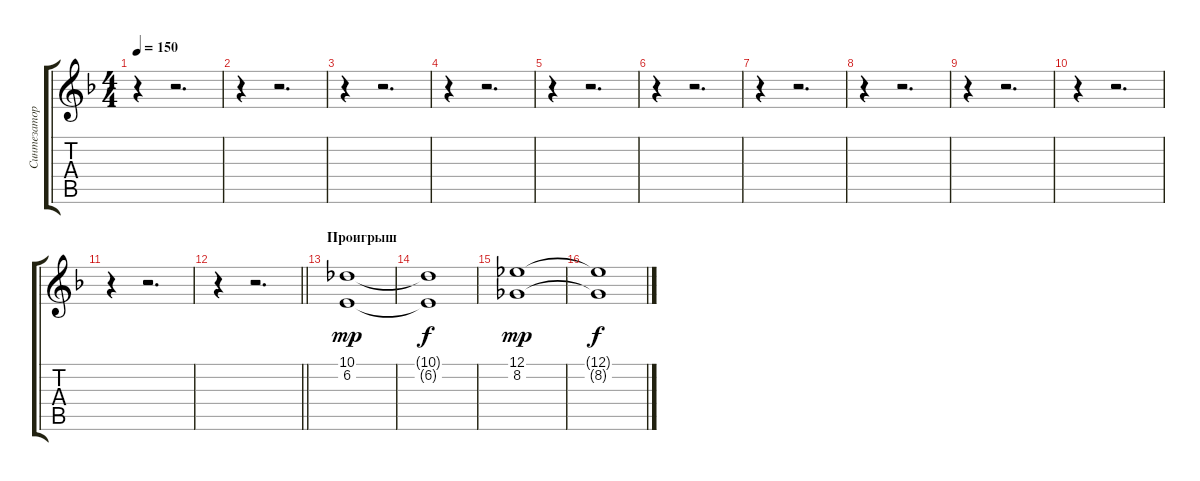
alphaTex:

\track ("Синтезатор" "Синтезатор") {instrument choiraahs}
\staff {score tabs}
\tuning (Eb4 Bb3 Gb3 Db3 Ab2 Eb2) {hide}
\ts (4 4)
\tempo 150
\clef g2
\ks dminor
r.4{dy mp} r.2{d} |
r.4 r.2{d} |
r.4 r.2{d} |
r.4 r.2{d} |
r.4 r.2{d} |
r.4 r.2{d} |
r.4 r.2{d} |
r.4 r.2{d} |
r.4 r.2{d} |
r.4 r.2{d} |
r.4 r.2{d} |
\barLineRight lightlight
r.4 r.2{d} |
\section ("" "Проигрыш")
(10.1 6.2).1 |
(10.1{t} 6.2{t}).1{dy f} |
(12.1 8.2).1{dy mp} |
(12.1{t} 8.2{t}).1{dy f}
